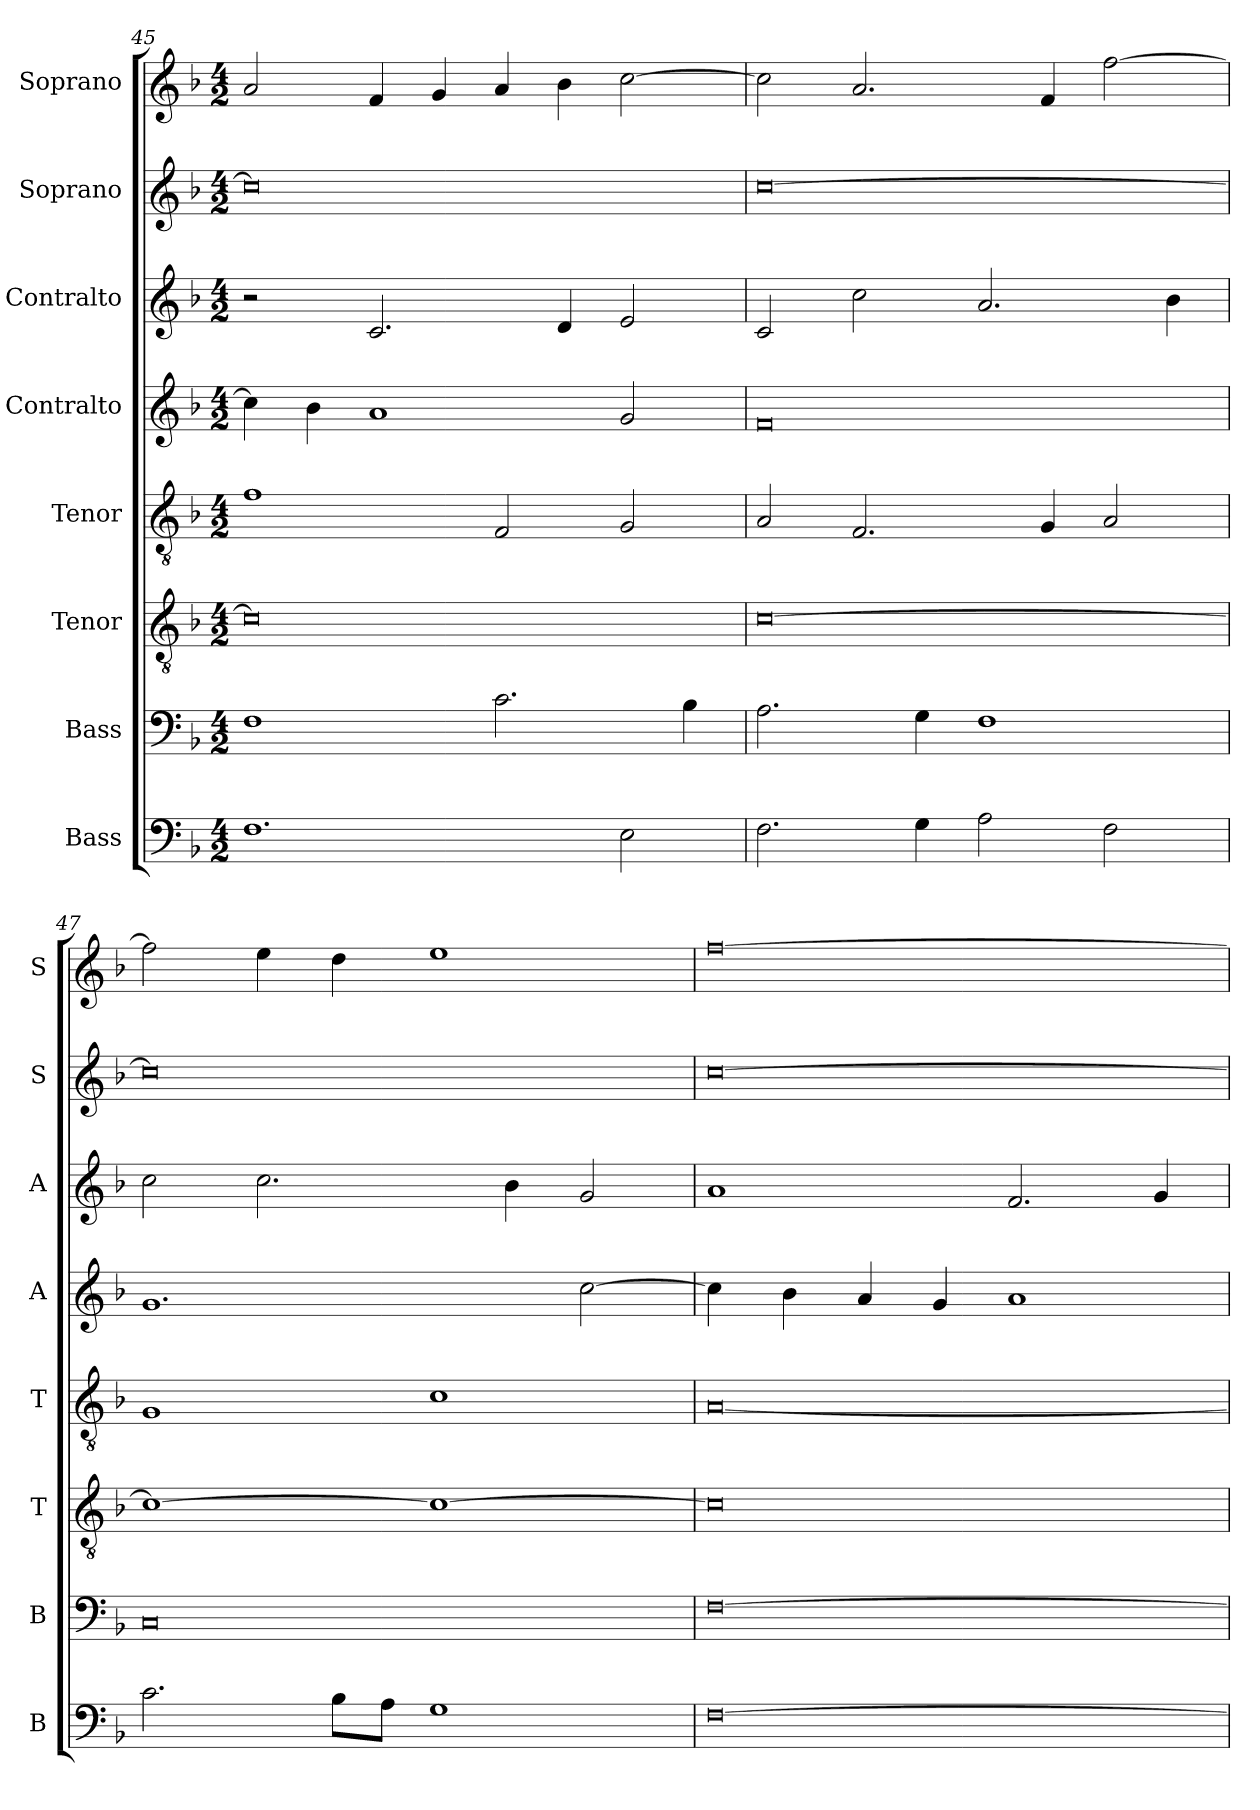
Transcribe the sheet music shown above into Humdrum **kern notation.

**kern	**kern	**kern	**kern	**kern	**kern	**kern	**kern
*part8	*part7	*part6	*part5	*part4	*part3	*part2	*part1
*staff8	*staff7	*staff6	*staff5	*staff4	*staff3	*staff2	*staff1
*I"Bass	*I"Bass	*I"Tenor	*I"Tenor	*I"Contralto	*I"Contralto	*I"Soprano	*I"Soprano
*I'B	*I'B	*I'T	*I'T	*I'A	*I'A	*I'S	*I'S
*clefF4	*clefF4	*clefGv2	*clefGv2	*clefG2	*clefG2	*clefG2	*clefG2
*k[b-]	*k[b-]	*k[b-]	*k[b-]	*k[b-]	*k[b-]	*k[b-]	*k[b-]
*F:ion	*F:ion	*F:ion	*F:ion	*F:ion	*F:ion	*F:ion	*F:ion
*M4/2	*M4/2	*M4/2	*M4/2	*M4/2	*M4/2	*M4/2	*M4/2
=45	=45	=45	=45	=45	=45	=45	=45
1.F	1F	0c]	1f	4cc]	2r	0cc]	2a
.	.	.	.	4b-	.	.	.
.	.	.	.	1a	2.c	.	4f
.	.	.	.	.	.	.	4g
.	2.c	.	2F	.	.	.	4a
.	.	.	.	.	4d	.	4b-
2E	.	.	2G	2g	2e	.	[2cc
.	4B-	.	.	.	.	.	.
=46	=46	=46	=46	=46	=46	=46	=46
2.F	2.A	[0c	2A	0f	2c	[0cc	2cc]
.	.	.	2.F	.	2cc	.	2.a
4G	4G	.	.	.	.	.	.
2A	1F	.	.	.	2.a	.	.
.	.	.	4G	.	.	.	4f
2F	.	.	2A	.	.	.	[2ff
.	.	.	.	.	4b-	.	.
=47	=47	=47	=47	=47	=47	=47	=47
2.c	0C	1c_	1G	1.g	2cc	0cc]	2ff]
.	.	.	.	.	2.cc	.	4ee
8B-\L	.	.	.	.	.	.	4dd
8A\J	.	.	.	.	.	.	.
1G	.	1c_	1c	.	.	.	1ee
.	.	.	.	.	4b-	.	.
.	.	.	.	[2cc	2g	.	.
=48	=48	=48	=48	=48	=48	=48	=48
[0F	[0F	0c]	[0A	4cc]	1a	[0cc	[0ff
.	.	.	.	4b-	.	.	.
.	.	.	.	4a	.	.	.
.	.	.	.	4g	.	.	.
.	.	.	.	1a	2.f	.	.
.	.	.	.	.	4g	.	.
=	=	=	=	=	=	=	=
*-	*-	*-	*-	*-	*-	*-	*-
